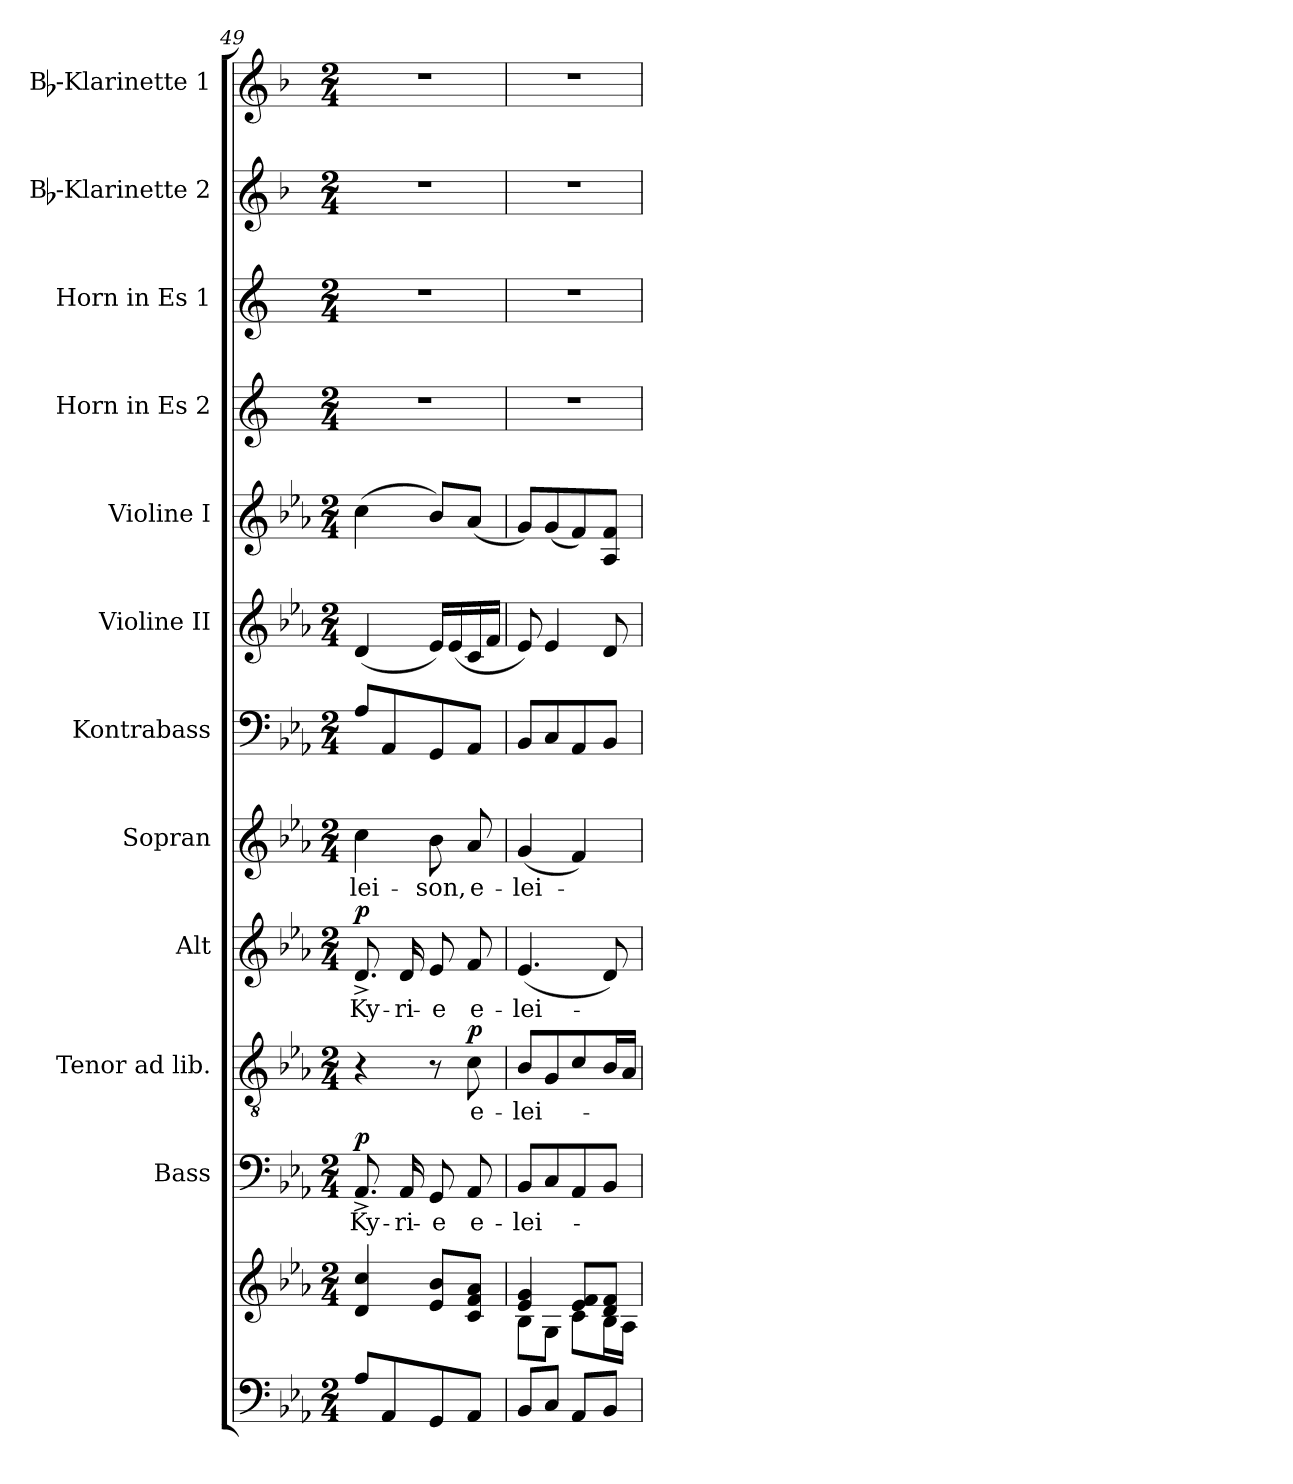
**kern	**kern	**kern	**text	**dynam	**kern	**text	**dynam	**kern	**text	**dynam	**kern	**text	**kern	**kern	**kern	**kern	**kern	**kern	**kern
*part12	*part12	*part11	*part11	*part11	*part10	*part10	*part10	*part9	*part9	*part9	*part8	*part8	*part7	*part6	*part5	*part4	*part3	*part2	*part1
*staff13	*staff12	*staff11	*staff11	*staff11	*staff10	*staff10	*staff10	*staff9	*staff9	*staff9	*staff8	*staff8	*staff7	*staff6	*staff5	*staff4	*staff3	*staff2	*staff1
*	*	*I"Bass	*	*	*I"Tenor ad lib.	*	*	*I"Alt	*	*	*I"Sopran	*	*I"Kontrabass	*I"Violine II	*I"Violine I	*I"Horn in Es 2	*I"Horn in Es 1	*I"Bb-Klarinette 2	*I"Bb-Klarinette 1
*	*	*I'B.	*	*	*I'T.	*	*	*I'A.	*	*	*I'S.	*	*I'Kb.	*I'Vl. II	*I'Vl. I	*	*	*I'Bb Kl. 2	*I'Bb Kl. 1
*clefF4	*clefG2	*clefF4	*	*	*clefGv2	*	*	*clefG2	*	*	*clefG2	*	*clefF4	*clefG2	*clefG2	*clefG2	*clefG2	*clefG2	*clefG2
*	*	*	*	*	*	*	*	*	*	*	*	*	*ITrd7c12	*	*	*ITrd5c9	*ITrd5c9	*ITrd1c2	*ITrd1c2
*k[b-e-a-]	*k[b-e-a-]	*k[b-e-a-]	*	*	*k[b-e-a-]	*	*	*k[b-e-a-]	*	*	*k[b-e-a-]	*	*k[b-e-a-]	*k[b-e-a-]	*k[b-e-a-]	*k[b-e-a-]	*k[b-e-a-]	*k[b-e-a-]	*k[b-e-a-]
*E-:	*E-:	*E-:	*	*	*E-:	*	*	*E-:	*	*	*E-:	*	*E-:	*E-:	*E-:	*E-:	*E-:	*E-:	*E-:
*M2/4	*M2/4	*M2/4	*	*	*M2/4	*	*	*M2/4	*	*	*M2/4	*	*M2/4	*M2/4	*M2/4	*M2/4	*M2/4	*M2/4	*M2/4
=49	=49	=49	=49	=49	=49	=49	=49	=49	=49	=49	=49	=49	=49	=49	=49	=49	=49	=49	=49
!	!	!	!LO:LY:b	!LO:DY:a	!	!	!	!	!LO:LY:b	!LO:DY:a	!	!LO:LY:b	!	!	!	!	!	!	!
8A-/L	4d/ 4cc/	8.AA-^</	Ky-	p	4r	.	.	8.d^>/	Ky-	p	4cc\	-lei-	8AA-/L	(<4d/	(>4cc\	2r	2r	2r	2r
8AA-/	.	.	.	.	.	.	.	.	.	.	.	.	8AAA-/	.	.	.	.	.	.
!	!	!	!LO:LY:b	!	!	!	!	!	!LO:LY:b	!	!	!	!	!	!	!	!	!	!
.	.	16AA-/	-ri-	.	.	.	.	16d/	-ri-	.	.	.	.	.	.	.	.	.	.
!	!	!	!LO:LY:b	!	!	!	!	!	!LO:LY:b	!	!	!LO:LY:b	!	!	!	!	!	!	!
8GG/	8e-/ 8b-/L	8GG/	-e	.	8r	.	.	8e-/	-e	.	8b-\	-son,	8GGG/	16e-/LL)	8b-/L)	.	.	.	.
.	.	.	.	.	.	.	.	.	.	.	.	.	.	(<16e-/	.	.	.	.	.
!	!	!	!LO:LY:b	!	!	!LO:LY:b	!LO:DY:a	!	!LO:LY:b	!	!	!LO:LY:b	!	!	!	!	!	!	!
8AA-/J	8c/ 8f/ 8a-/J	8AA-/	e-	.	8c\	e-	p	8f/	e-	.	8a-/	e-	8AAA-/J	16c/	(<8a-/J	.	.	.	.
.	.	.	.	.	.	.	.	.	.	.	.	.	.	16f/JJ	.	.	.	.	.
=50	=50	=50	=50	=50	=50	=50	=50	=50	=50	=50	=50	=50	=50	=50	=50	=50	=50	=50	=50
*	*^	*	*	*	*	*	*	*	*	*	*	*	*	*	*	*	*	*	*
!	!	!	!	!LO:LY:b	!	!	!LO:LY:b	!	!	!LO:LY:b	!	!	!LO:LY:b	!	!	!	!	!	!	!
8BB-/L	4e-/ 4g/	8B-\L	8BB-/L	-lei-	.	8B-/L	-lei-	.	(<4.e-/	-lei-	.	(<4g/	-lei-	8BBB-/L	8e-/)	8g/L)	2r	2r	2r	2r
8C/J	.	8G\J	8C/	.	.	8G/	.	.	.	.	.	.	.	8CC/	4e-/	(<8g/	.	.	.	.
8AA-/L	8e-/ 8f/L	8c\L	8AA-/	.	.	8c/	.	.	.	.	.	4f/)	.	8AAA-/	.	8f/)	.	.	.	.
8BB-/J	8d/ 8f/J	16B-\L	8BB-/J	.	.	16B-/L	.	.	8d/)	.	.	.	.	8BBB-/J	8d/	8A-/ 8f/J	.	.	.	.
.	.	16A-\JJ	.	.	.	16A-/JJ	.	.	.	.	.	.	.	.	.	.	.	.	.	.
*	*v	*v	*	*	*	*	*	*	*	*	*	*	*	*	*	*	*	*	*	*
=	=	=	=	=	=	=	=	=	=	=	=	=	=	=	=	=	=	=	=
*-	*-	*-	*-	*-	*-	*-	*-	*-	*-	*-	*-	*-	*-	*-	*-	*-	*-	*-	*-
